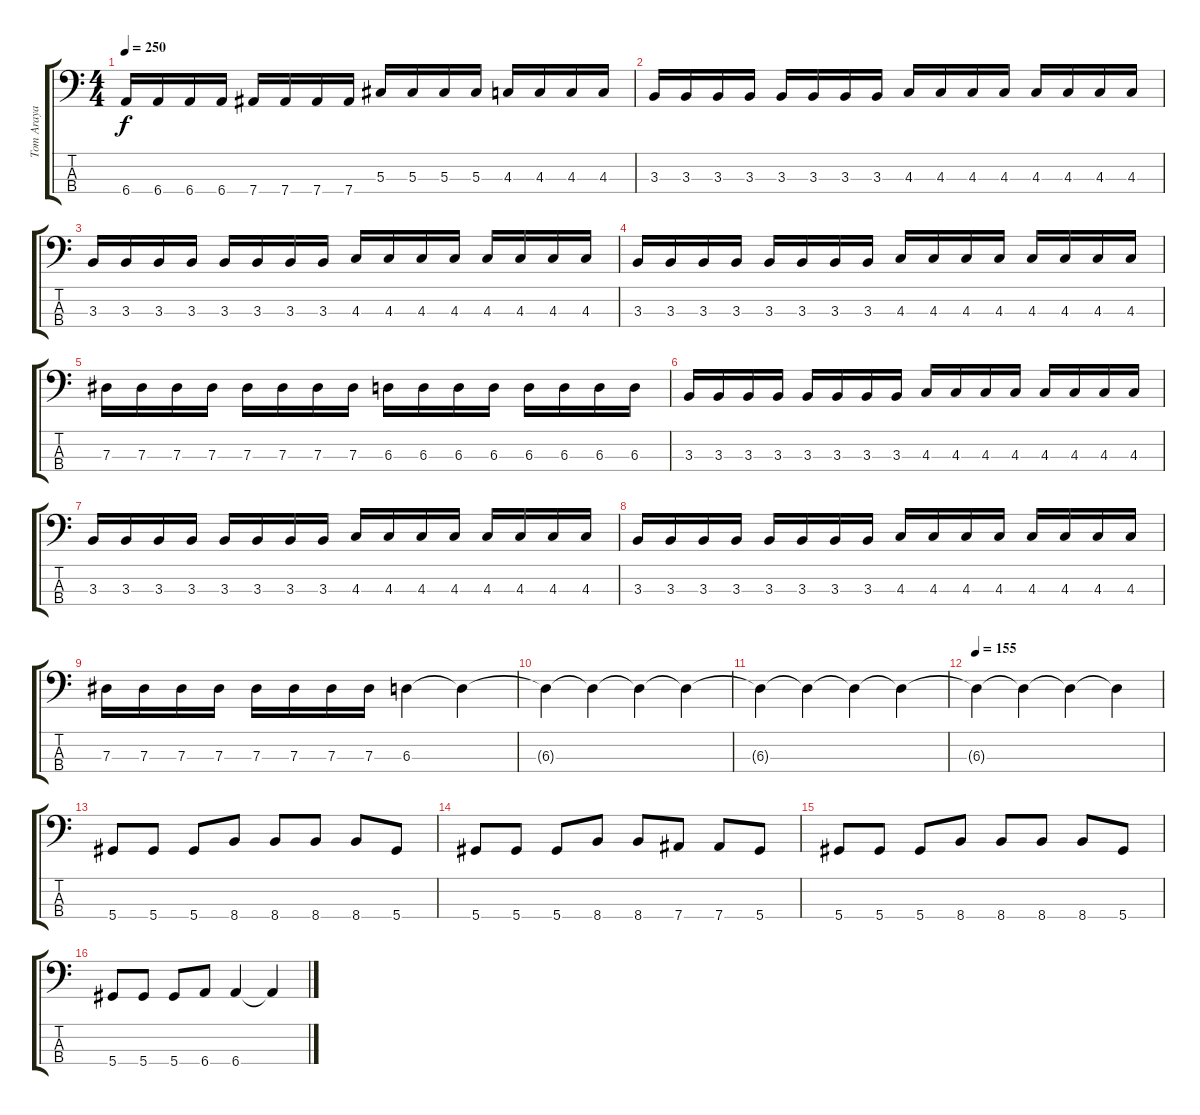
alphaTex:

\track ("Tom Araya" "Tom Araya") {instrument electricbasspick}
\staff {score tabs}
\tuning (Gb2 Db2 Ab1 Eb1) {hide}
\ts (4 4)
\tempo 250
\clef f4
\ks c
6.4.16{dy f} 6.4.16 6.4.16 6.4.16 7.4.16 7.4.16 7.4.16 7.4.16 5.3.16 5.3.16 5.3.16 5.3.16 4.3.16 4.3.16 4.3.16 4.3.16 |
3.3.16 3.3.16 3.3.16 3.3.16 3.3.16 3.3.16 3.3.16 3.3.16 4.3.16 4.3.16 4.3.16 4.3.16 4.3.16 4.3.16 4.3.16 4.3.16 |
3.3.16 3.3.16 3.3.16 3.3.16 3.3.16 3.3.16 3.3.16 3.3.16 4.3.16 4.3.16 4.3.16 4.3.16 4.3.16 4.3.16 4.3.16 4.3.16 |
3.3.16 3.3.16 3.3.16 3.3.16 3.3.16 3.3.16 3.3.16 3.3.16 4.3.16 4.3.16 4.3.16 4.3.16 4.3.16 4.3.16 4.3.16 4.3.16 |
7.3.16 7.3.16 7.3.16 7.3.16 7.3.16 7.3.16 7.3.16 7.3.16 6.3.16 6.3.16 6.3.16 6.3.16 6.3.16 6.3.16 6.3.16 6.3.16 |
3.3.16 3.3.16 3.3.16 3.3.16 3.3.16 3.3.16 3.3.16 3.3.16 4.3.16 4.3.16 4.3.16 4.3.16 4.3.16 4.3.16 4.3.16 4.3.16 |
3.3.16 3.3.16 3.3.16 3.3.16 3.3.16 3.3.16 3.3.16 3.3.16 4.3.16 4.3.16 4.3.16 4.3.16 4.3.16 4.3.16 4.3.16 4.3.16 |
3.3.16 3.3.16 3.3.16 3.3.16 3.3.16 3.3.16 3.3.16 3.3.16 4.3.16 4.3.16 4.3.16 4.3.16 4.3.16 4.3.16 4.3.16 4.3.16 |
7.3.16 7.3.16 7.3.16 7.3.16 7.3.16 7.3.16 7.3.16 7.3.16 6.3.4 6.3{t}.4 |
6.3{t}.4 6.3{t}.4 6.3{t}.4 6.3{t}.4 |
6.3{t}.4 6.3{t}.4 6.3{t}.4 6.3{t}.4 |
\tempo 155
6.3{t}.4 6.3{t}.4 6.3{t}.4 6.3{t}.4 |
5.4.8 5.4.8 5.4.8 8.4.8 8.4.8 8.4.8 8.4.8 5.4.8 |
5.4.8 5.4.8 5.4.8 8.4.8 8.4.8 7.4.8 7.4.8 5.4.8 |
5.4.8 5.4.8 5.4.8 8.4.8 8.4.8 8.4.8 8.4.8 5.4.8 |
5.4.8 5.4.8 5.4.8 6.4.8 6.4.4 6.4{t}.4
